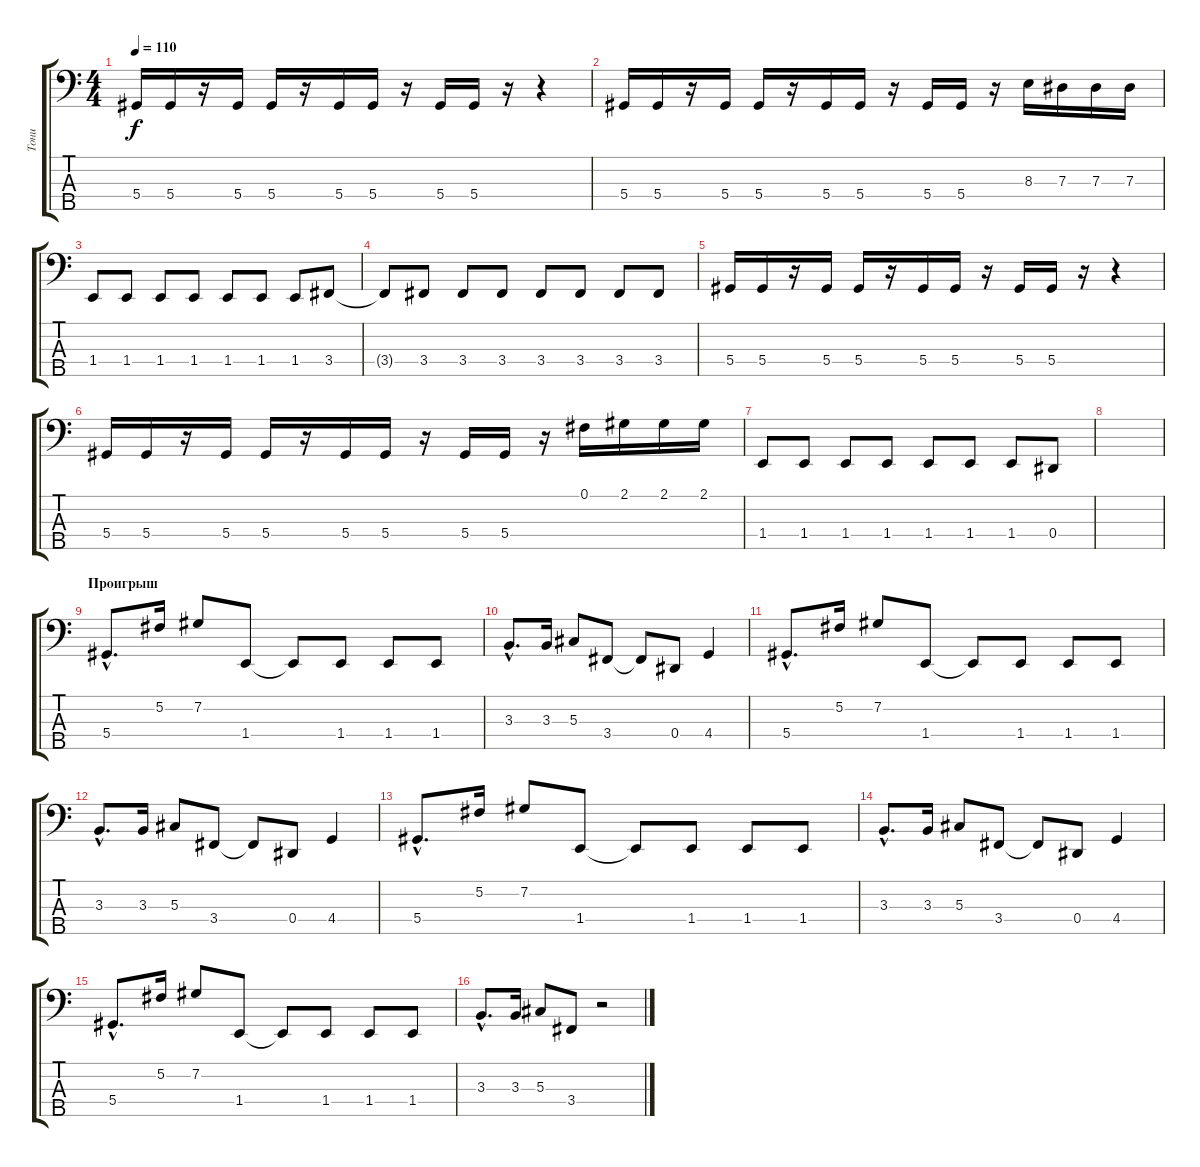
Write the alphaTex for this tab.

\track ("Тони" "Тони") {instrument electricbassfinger}
\staff {score tabs}
\tuning (Gb2 Db2 Ab1 Eb1 Bb0) {hide}
\ts (4 4)
\tempo 110
\clef f4
\ks c
5.4.16{dy f} 5.4.16 r.16 5.4.16 5.4.16 r.16 5.4.16 5.4.16 r.16 5.4.16 5.4.16 r.16 r.4 |
5.4.16 5.4.16 r.16 5.4.16 5.4.16 r.16 5.4.16 5.4.16 r.16 5.4.16 5.4.16 r.16 8.3.16 7.3.16 7.3.16 7.3.16 |
1.4.8 1.4.8 1.4.8 1.4.8 1.4.8 1.4.8 1.4.8 3.4.8 |
3.4{t}.8 3.4.8 3.4.8 3.4.8 3.4.8 3.4.8 3.4.8 3.4.8 |
5.4.16 5.4.16 r.16 5.4.16 5.4.16 r.16 5.4.16 5.4.16 r.16 5.4.16 5.4.16 r.16 r.4 |
5.4.16 5.4.16 r.16 5.4.16 5.4.16 r.16 5.4.16 5.4.16 r.16 5.4.16 5.4.16 r.16 0.1.16 2.1.16 2.1.16 2.1.16 |
1.4.8 1.4.8 1.4.8 1.4.8 1.4.8 1.4.8 1.4.8 0.4.8 |
|
\section ("" "Проигрыш")
5.4{hac}.8{d} 5.2.16 7.2.8 1.4.8 1.4{t}.8 1.4.8 1.4.8 1.4.8 |
3.3{hac}.8{d} 3.3.16 5.3.8 3.4.8 3.4{t}.8 0.4.8 4.4.4 |
5.4{hac}.8{d} 5.2.16 7.2.8 1.4.8 1.4{t}.8 1.4.8 1.4.8 1.4.8 |
3.3{hac}.8{d} 3.3.16 5.3.8 3.4.8 3.4{t}.8 0.4.8 4.4.4 |
5.4{hac}.8{d} 5.2.16 7.2.8 1.4.8 1.4{t}.8 1.4.8 1.4.8 1.4.8 |
3.3{hac}.8{d} 3.3.16 5.3.8 3.4.8 3.4{t}.8 0.4.8 4.4.4 |
5.4{hac}.8{d} 5.2.16 7.2.8 1.4.8 1.4{t}.8 1.4.8 1.4.8 1.4.8 |
3.3{hac}.8{d} 3.3.16 5.3.8 3.4.8 r.2
